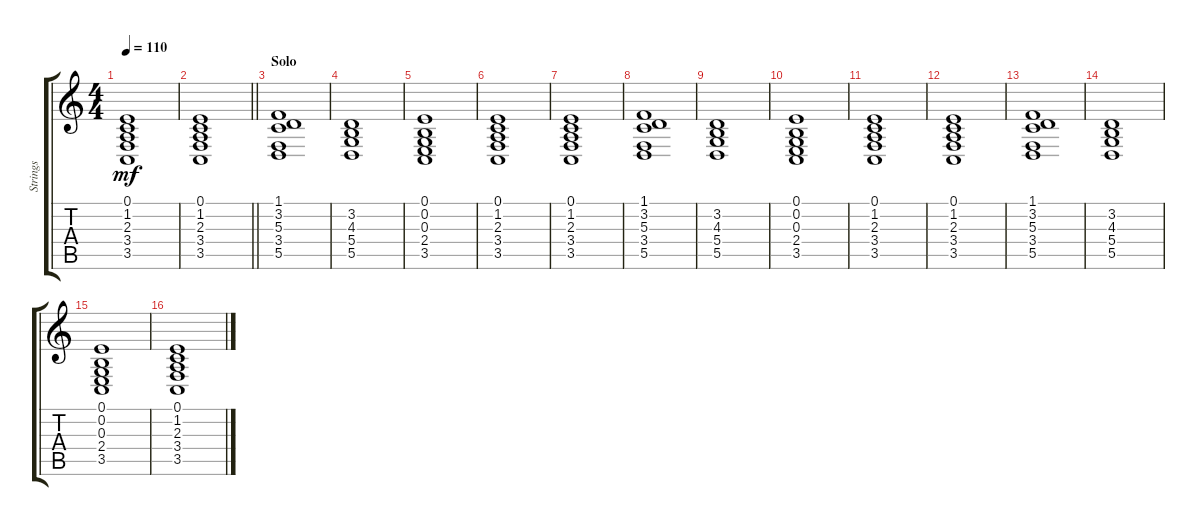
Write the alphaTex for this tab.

\track ("Strings" "Strings") {instrument stringensemble1}
\staff {score tabs}
\tuning (E4 B3 G3 D3 A2 E2) {hide}
\ts (4 4)
\tempo 110
\clef g2
\ks c
(0.1 1.2 2.3 3.4 3.5).1{dy mf} |
\barLineRight lightlight
(0.1 1.2 2.3 3.4 3.5).1 |
\section ("" "Solo")
(1.1 3.2 5.3 3.4 5.5).1 |
(3.2 4.3 5.4 5.5).1 |
(0.1 0.2 0.3 2.4 3.5).1 |
(0.1 1.2 2.3 3.4 3.5).1 |
(0.1 1.2 2.3 3.4 3.5).1 |
(1.1 3.2 5.3 3.4 5.5).1 |
(3.2 4.3 5.4 5.5).1 |
(0.1 0.2 0.3 2.4 3.5).1 |
(0.1 1.2 2.3 3.4 3.5).1 |
(0.1 1.2 2.3 3.4 3.5).1 |
(1.1 3.2 5.3 3.4 5.5).1 |
(3.2 4.3 5.4 5.5).1 |
(0.1 0.2 0.3 2.4 3.5).1 |
(0.1 1.2 2.3 3.4 3.5).1
